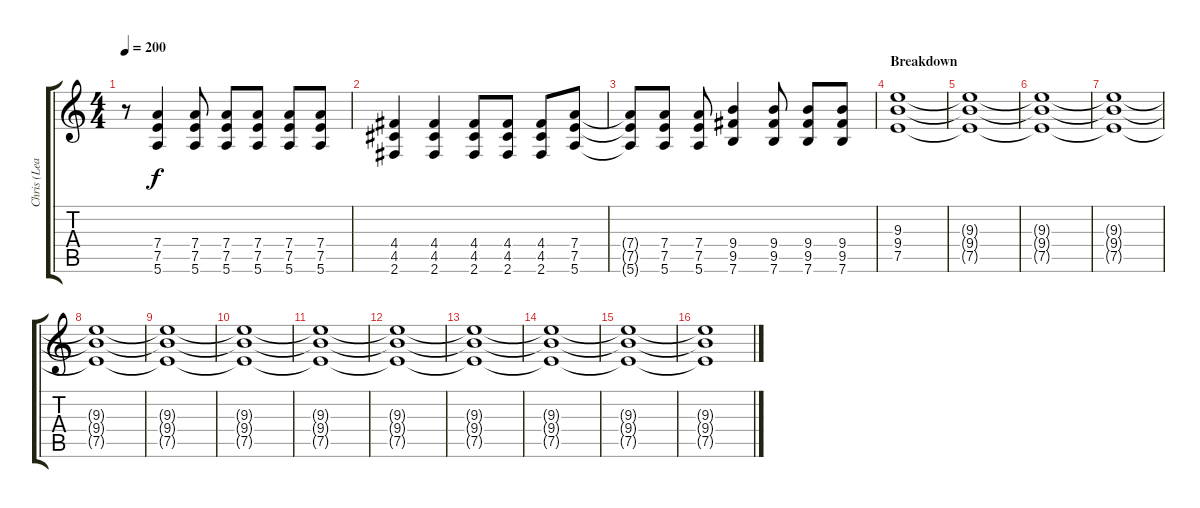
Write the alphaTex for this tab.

\track ("Chris (Lead Guitar)" "Chris (Lea") {instrument overdrivenguitar}
\staff {score tabs}
\tuning (E4 B3 G3 D3 A2 E2) {hide}
\ts (4 4)
\tempo 200
\clef g2
\ks c
r.8{dy f} (7.4 7.5 5.6).4 (7.4 7.5 5.6).8 (7.4 7.5 5.6).8 (7.4 7.5 5.6).8 (7.4 7.5 5.6).8 (7.4 7.5 5.6).8 |
(4.4 4.5 2.6).4 (4.4 4.5 2.6).4 (4.4 4.5 2.6).8 (4.4 4.5 2.6).8 (4.4 4.5 2.6).8 (7.4 7.5 5.6).8 |
(7.4{t} 7.5{t} 5.6{t}).8 (7.4 7.5 5.6).8 (7.4 7.5 5.6).8 (9.4 9.5 7.6).4 (9.4 9.5 7.6).8 (9.4 9.5 7.6).8 (9.4 9.5 7.6).8 |
\section ("" "Breakdown")
(9.3 9.4 7.5).1 |
(9.3{t} 9.4{t} 7.5{t}).1 |
(9.3{t} 9.4{t} 7.5{t}).1 |
(9.3{t} 9.4{t} 7.5{t}).1 |
(9.3{t} 9.4{t} 7.5{t}).1 |
(9.3{t} 9.4{t} 7.5{t}).1 |
(9.3{t} 9.4{t} 7.5{t}).1 |
(9.3{t} 9.4{t} 7.5{t}).1 |
(9.3{t} 9.4{t} 7.5{t}).1 |
(9.3{t} 9.4{t} 7.5{t}).1 |
(9.3{t} 9.4{t} 7.5{t}).1 |
(9.3{t} 9.4{t} 7.5{t}).1 |
(9.3{t} 9.4{t} 7.5{t}).1
